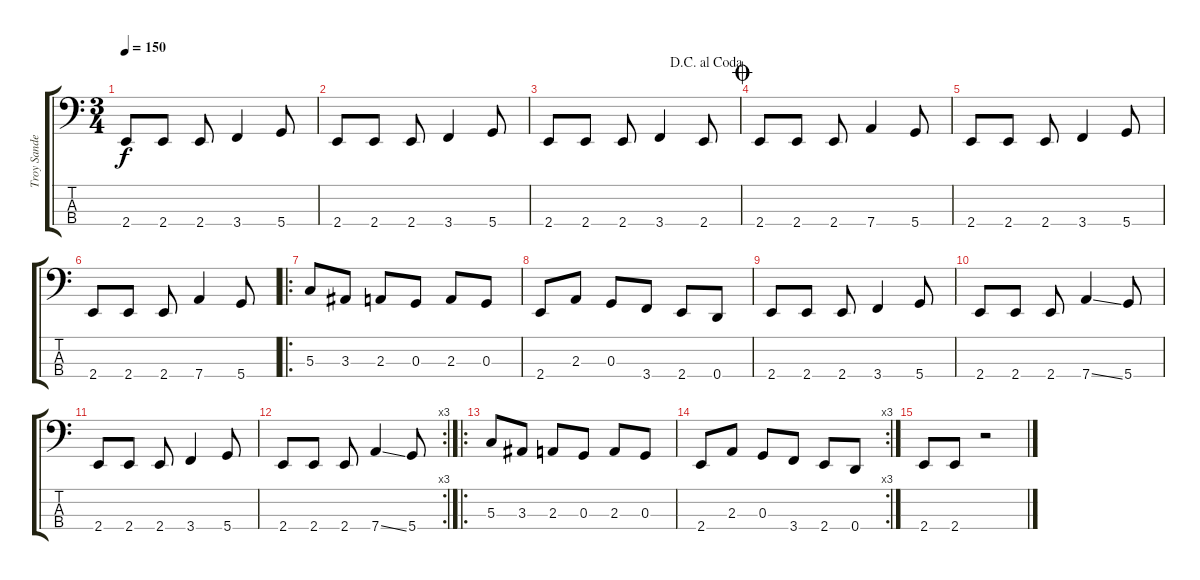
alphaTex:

\track ("Troy Sanders" "Troy Sande") {instrument electricbassfinger}
\staff {score tabs}
\tuning (F2 C2 G1 D1) {hide}
\ts (3 4)
\tempo 150
\clef f4
\ks c
2.4.8{dy f} 2.4.8 2.4.8 3.4.4 5.4.8 |
2.4.8 2.4.8 2.4.8 3.4.4 5.4.8 |
\jump dacapoalcoda
2.4.8 2.4.8 2.4.8 3.4.4 2.4.8 |
\jump coda
2.4.8 2.4.8 2.4.8 7.4.4 5.4.8 |
2.4.8 2.4.8 2.4.8 3.4.4 5.4.8 |
2.4.8 2.4.8 2.4.8 7.4.4 5.4.8 |
\ro
5.3.8 3.3.8 2.3.8 0.3.8 2.3.8 0.3.8 |
2.4.8 2.3.8 0.3.8 3.4.8 2.4.8 0.4.8 |
2.4.8 2.4.8 2.4.8 3.4.4 5.4.8 |
2.4.8 2.4.8 2.4.8 7.4{ss}.4 5.4.8 |
2.4.8 2.4.8 2.4.8 3.4.4 5.4.8 |
\rc 3
2.4.8 2.4.8 2.4.8 7.4{ss}.4 5.4.8 |
\ro
5.3.8 3.3.8 2.3.8 0.3.8 2.3.8 0.3.8 |
\rc 3
2.4.8 2.3.8 0.3.8 3.4.8 2.4.8 0.4.8 |
2.4.8 2.4.8 r.2
